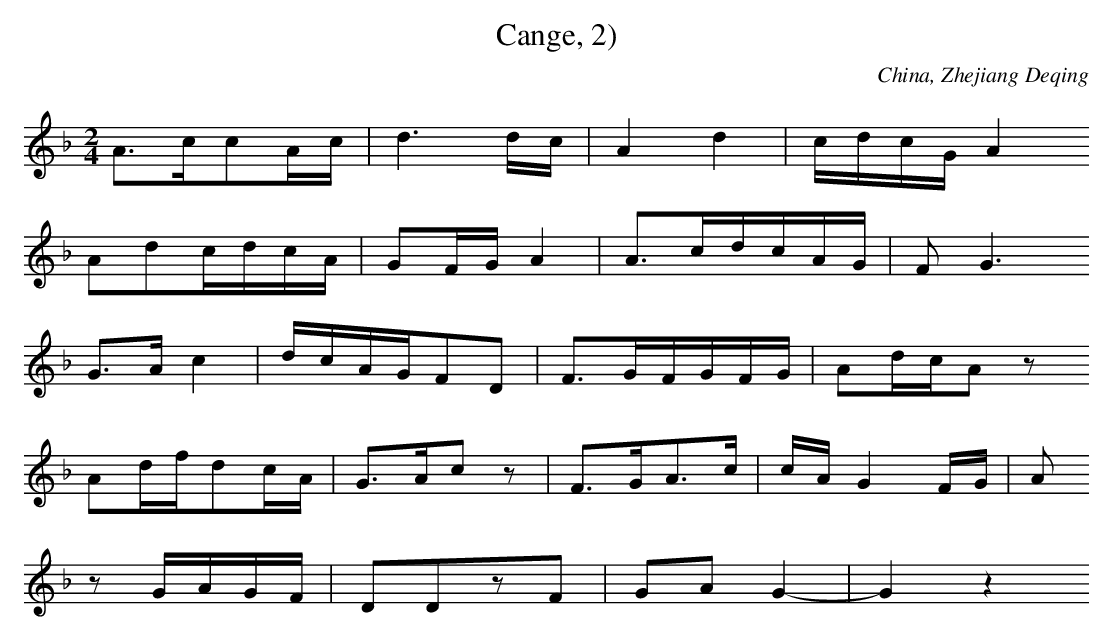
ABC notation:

X:1
T: Cange, 2)
O: China, Zhejiang Deqing
M: 2/4
L: 1/16
K: F
A3cc2Ac | d6dc | A4d4 | cdcGA4
A2d2cdcA | G2FGA4 | A3cdcAG | F2G6
G3Ac4 | dcAGF2D2 | F3GFGFG | A2dcA2z2
A2dfd2cA | G3Ac2z2 | F3GA3c | cAG4FG | A2
z2GAGF | D2D2z2F2 | G2A2G4- | G4z4
